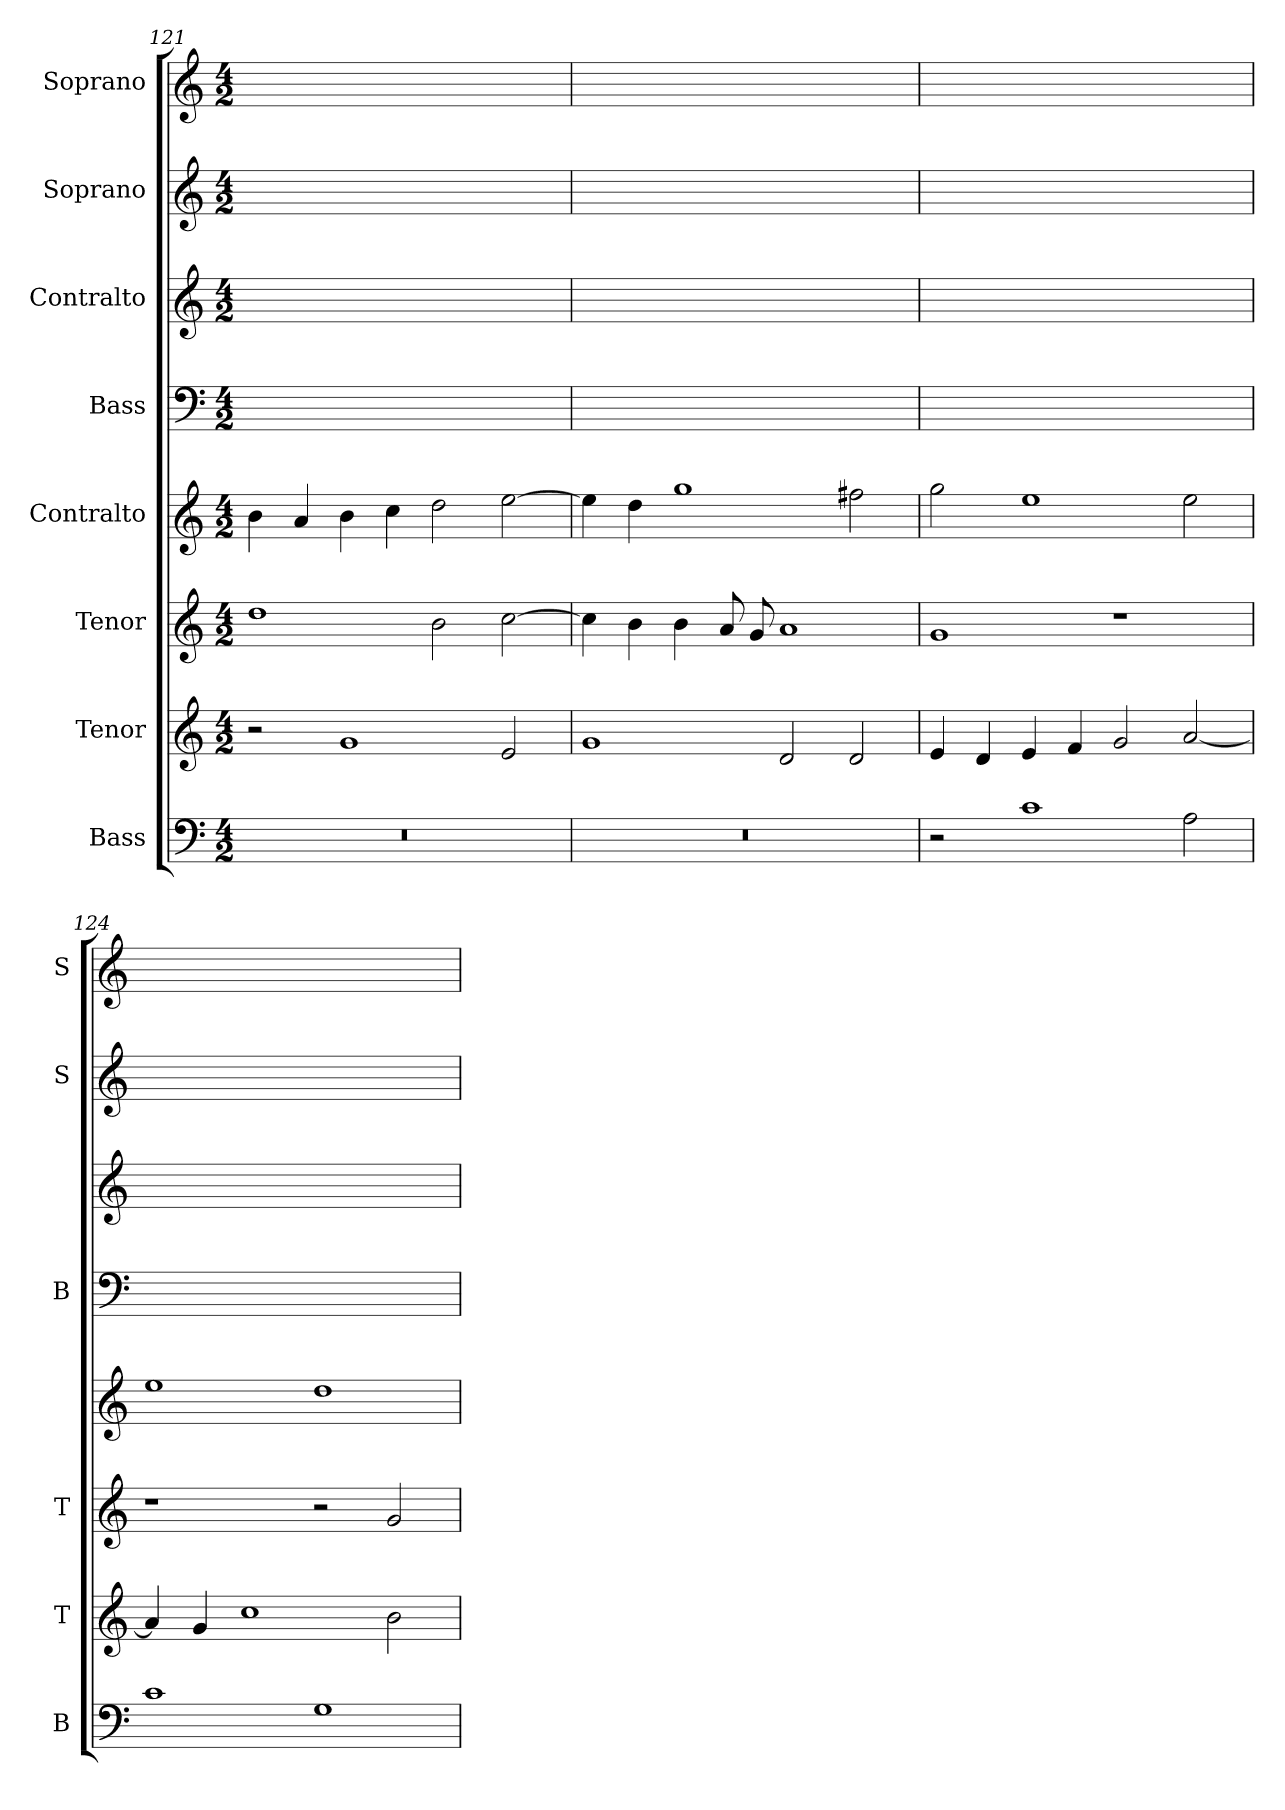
**kern	**kern	**kern	**kern	**kern	**kern	**kern	**kern
*part8	*part7	*part6	*part5	*part4	*part3	*part2	*part1
*staff8	*staff7	*staff6	*staff5	*staff4	*staff3	*staff2	*staff1
*I"Bass	*I"Tenor	*I"Tenor	*I"Contralto	*I"Bass	*I"Contralto	*I"Soprano	*I"Soprano
*I'B	*I'T	*I'T	*	*I'B	*	*I'S	*I'S
*clefF4	*clefG2	*clefG2	*clefG2	*clefF4	*clefG2	*clefG2	*clefG2
*k[]	*k[]	*k[]	*k[]	*k[]	*k[]	*k[]	*k[]
*G:mix	*G:mix	*G:mix	*G:mix	*G:mix	*G:mix	*G:mix	*G:mix
*M4/2	*M4/2	*M4/2	*M4/2	*M4/2	*M4/2	*M4/2	*M4/2
=121	=121	=121	=121	=121	=121	=121	=121
0r	2r	1dd	4b	0ryy	0ryy	0ryy	0ryy
.	.	.	4a	.	.	.	.
.	1g	.	4b	.	.	.	.
.	.	.	4cc	.	.	.	.
.	.	2b	2dd	.	.	.	.
.	2e	[2cc	[2ee	.	.	.	.
=122	=122	=122	=122	=122	=122	=122	=122
0r	1g	4cc]	4ee]	0ryy	0ryy	0ryy	0ryy
.	.	4b	4dd	.	.	.	.
.	.	4b	1gg	.	.	.	.
.	.	8a	.	.	.	.	.
.	.	8g	.	.	.	.	.
.	2d	1a	.	.	.	.	.
.	2d	.	2ff#X	.	.	.	.
=123	=123	=123	=123	=123	=123	=123	=123
2r	4e	1g	2gg	0ryy	0ryy	0ryy	0ryy
.	4d	.	.	.	.	.	.
1c	4e	.	1ee	.	.	.	.
.	4f	.	.	.	.	.	.
.	2g	1r	.	.	.	.	.
2A	[2a	.	2ee	.	.	.	.
=124	=124	=124	=124	=124	=124	=124	=124
1c	4a]	1r	1ee	0ryy	0ryy	0ryy	0ryy
.	4g	.	.	.	.	.	.
.	1cc	.	.	.	.	.	.
1G	.	2r	1dd	.	.	.	.
.	2b	2g	.	.	.	.	.
=	=	=	=	=	=	=	=
*-	*-	*-	*-	*-	*-	*-	*-
